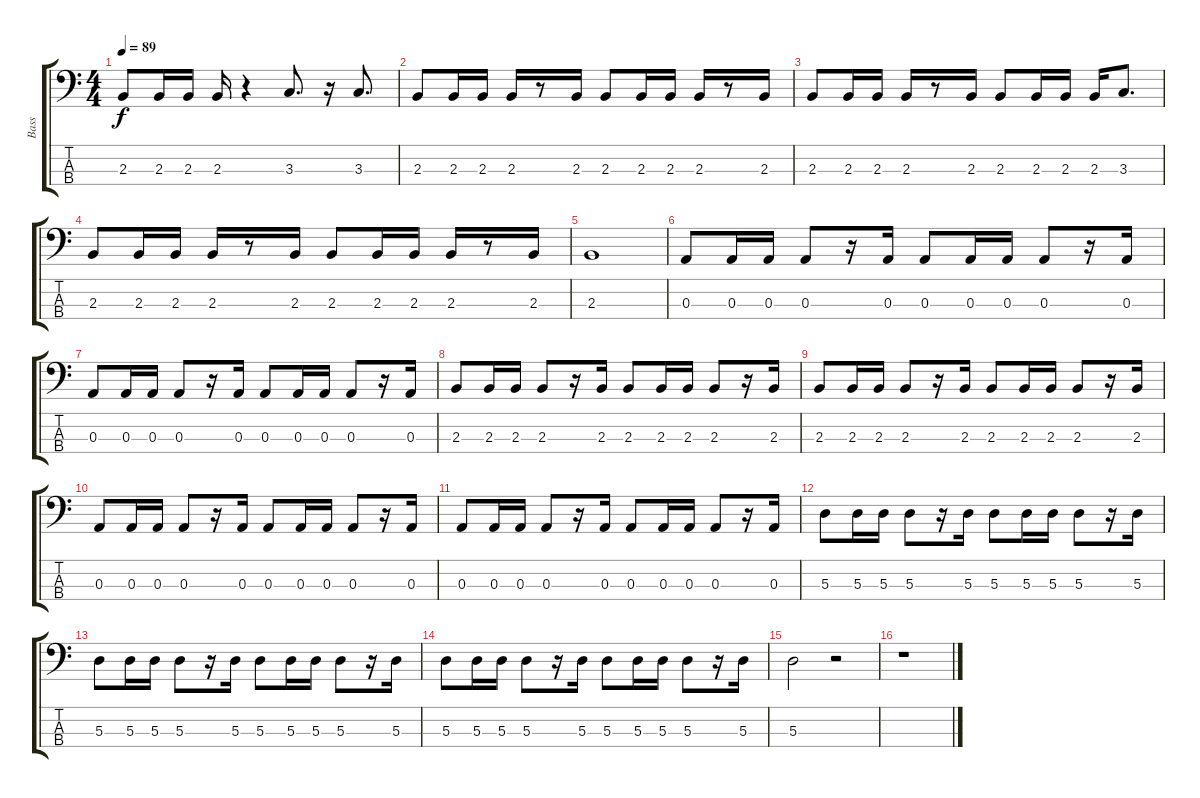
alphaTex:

\track ("Bass" "Bass") {instrument electricbassfinger}
\staff {score tabs}
\tuning (G2 D2 A1 E1) {hide}
\ts (4 4)
\tempo 89
\clef f4
\ks c
2.3.8{dy f} 2.3.16 2.3.16 2.3.16 r.4 3.3.8{d} r.16 3.3.8{d} |
2.3.8 2.3.16 2.3.16 2.3.16 r.8 2.3.16 2.3.8 2.3.16 2.3.16 2.3.16 r.8 2.3.16 |
2.3.8 2.3.16 2.3.16 2.3.16 r.8 2.3.16 2.3.8 2.3.16 2.3.16 2.3.16 3.3.8{d} |
2.3.8 2.3.16 2.3.16 2.3.16 r.8 2.3.16 2.3.8 2.3.16 2.3.16 2.3.16 r.8 2.3.16 |
2.3.1 |
0.3.8 0.3.16 0.3.16 0.3.8 r.16 0.3.16 0.3.8 0.3.16 0.3.16 0.3.8 r.16 0.3.16 |
0.3.8 0.3.16 0.3.16 0.3.8 r.16 0.3.16 0.3.8 0.3.16 0.3.16 0.3.8 r.16 0.3.16 |
2.3.8 2.3.16 2.3.16 2.3.8 r.16 2.3.16 2.3.8 2.3.16 2.3.16 2.3.8 r.16 2.3.16 |
2.3.8 2.3.16 2.3.16 2.3.8 r.16 2.3.16 2.3.8 2.3.16 2.3.16 2.3.8 r.16 2.3.16 |
0.3.8 0.3.16 0.3.16 0.3.8 r.16 0.3.16 0.3.8 0.3.16 0.3.16 0.3.8 r.16 0.3.16 |
0.3.8 0.3.16 0.3.16 0.3.8 r.16 0.3.16 0.3.8 0.3.16 0.3.16 0.3.8 r.16 0.3.16 |
5.3.8 5.3.16 5.3.16 5.3.8 r.16 5.3.16 5.3.8 5.3.16 5.3.16 5.3.8 r.16 5.3.16 |
5.3.8 5.3.16 5.3.16 5.3.8 r.16 5.3.16 5.3.8 5.3.16 5.3.16 5.3.8 r.16 5.3.16 |
5.3.8 5.3.16 5.3.16 5.3.8 r.16 5.3.16 5.3.8 5.3.16 5.3.16 5.3.8 r.16 5.3.16 |
5.3.2 r.2 |
r.1
